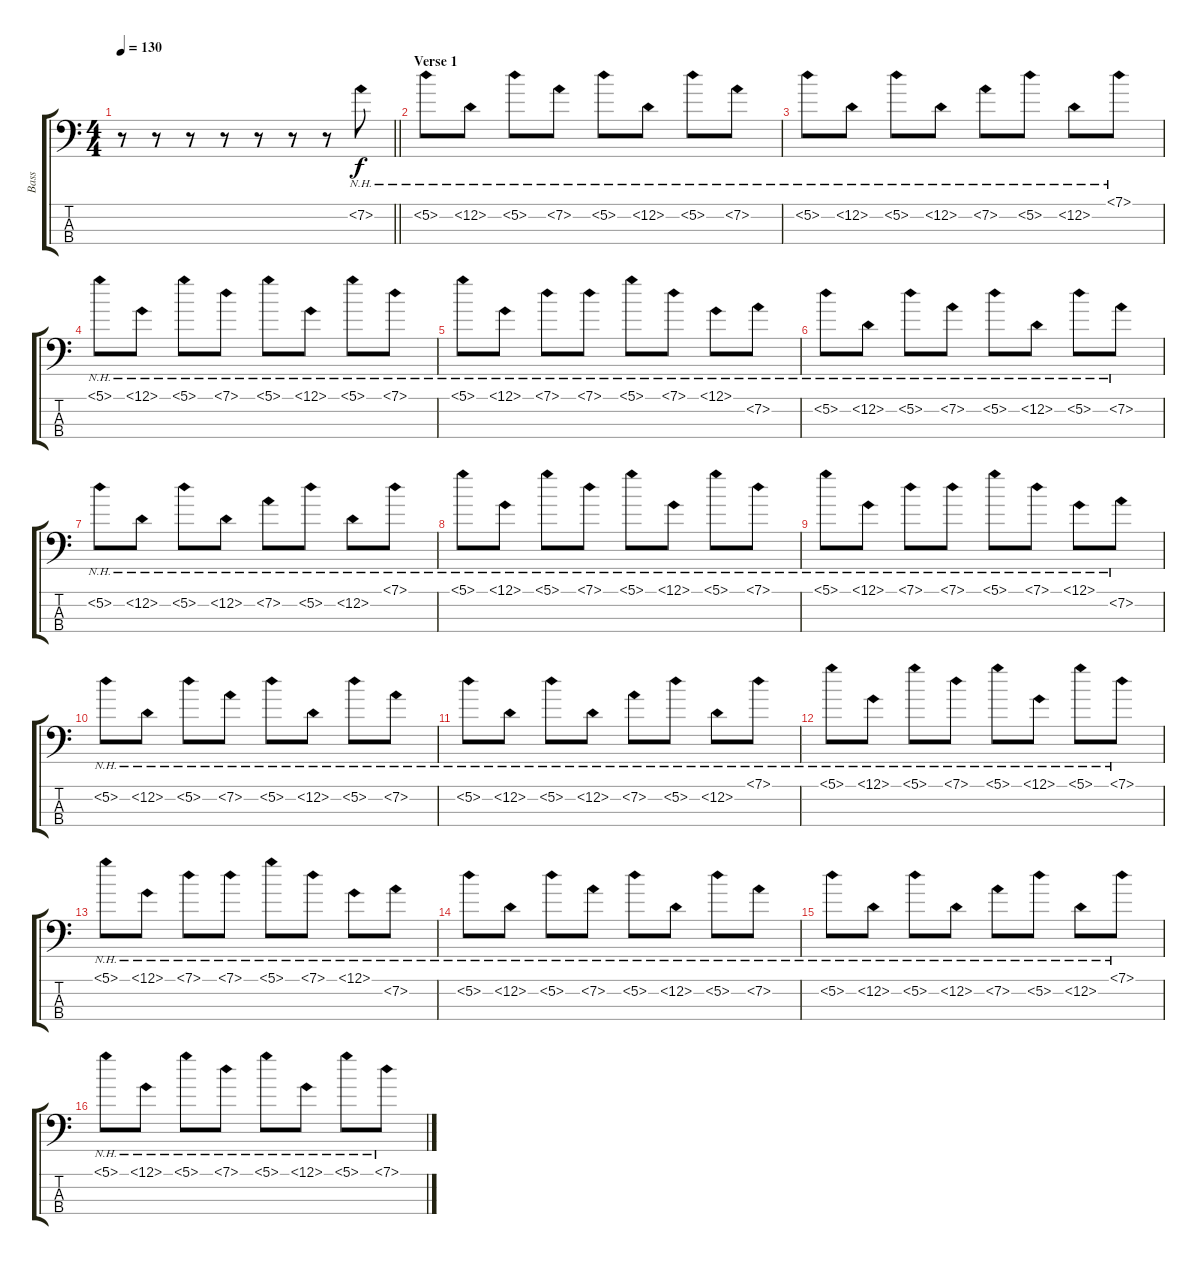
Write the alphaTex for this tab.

\track ("Bass" "Bass") {mute instrument electricbassfinger}
\staff {score tabs}
\tuning (G2 D2 A1 E1) {hide}
\ts (4 4)
\tempo 130
\clef f4
\barLineRight lightlight
\ks c
r.8{dy f} r.8 r.8 r.8 r.8 r.8 r.8 7.2{nh}.8 |
\section ("" "Verse 1")
5.2{nh}.8 12.2{nh}.8 5.2{nh}.8 7.2{nh}.8 5.2{nh}.8 12.2{nh}.8 5.2{nh}.8 7.2{nh}.8 |
5.2{nh}.8 12.2{nh}.8 5.2{nh}.8 12.2{nh}.8 7.2{nh}.8 5.2{nh}.8 12.2{nh}.8 7.1{nh}.8 |
5.1{nh}.8 12.1{nh}.8 5.1{nh}.8 7.1{nh}.8 5.1{nh}.8 12.1{nh}.8 5.1{nh}.8 7.1{nh}.8 |
5.1{nh}.8 12.1{nh}.8 7.1{nh}.8 7.1{nh}.8 5.1{nh}.8 7.1{nh}.8 12.1{nh}.8 7.2{nh}.8 |
5.2{nh}.8 12.2{nh}.8 5.2{nh}.8 7.2{nh}.8 5.2{nh}.8 12.2{nh}.8 5.2{nh}.8 7.2{nh}.8 |
5.2{nh}.8 12.2{nh}.8 5.2{nh}.8 12.2{nh}.8 7.2{nh}.8 5.2{nh}.8 12.2{nh}.8 7.1{nh}.8 |
5.1{nh}.8 12.1{nh}.8 5.1{nh}.8 7.1{nh}.8 5.1{nh}.8 12.1{nh}.8 5.1{nh}.8 7.1{nh}.8 |
5.1{nh}.8 12.1{nh}.8 7.1{nh}.8 7.1{nh}.8 5.1{nh}.8 7.1{nh}.8 12.1{nh}.8 7.2{nh}.8 |
5.2{nh}.8 12.2{nh}.8 5.2{nh}.8 7.2{nh}.8 5.2{nh}.8 12.2{nh}.8 5.2{nh}.8 7.2{nh}.8 |
5.2{nh}.8 12.2{nh}.8 5.2{nh}.8 12.2{nh}.8 7.2{nh}.8 5.2{nh}.8 12.2{nh}.8 7.1{nh}.8 |
5.1{nh}.8 12.1{nh}.8 5.1{nh}.8 7.1{nh}.8 5.1{nh}.8 12.1{nh}.8 5.1{nh}.8 7.1{nh}.8 |
5.1{nh}.8 12.1{nh}.8 7.1{nh}.8 7.1{nh}.8 5.1{nh}.8 7.1{nh}.8 12.1{nh}.8 7.2{nh}.8 |
5.2{nh}.8 12.2{nh}.8 5.2{nh}.8 7.2{nh}.8 5.2{nh}.8 12.2{nh}.8 5.2{nh}.8 7.2{nh}.8 |
5.2{nh}.8 12.2{nh}.8 5.2{nh}.8 12.2{nh}.8 7.2{nh}.8 5.2{nh}.8 12.2{nh}.8 7.1{nh}.8 |
5.1{nh}.8 12.1{nh}.8 5.1{nh}.8 7.1{nh}.8 5.1{nh}.8 12.1{nh}.8 5.1{nh}.8 7.1{nh}.8
